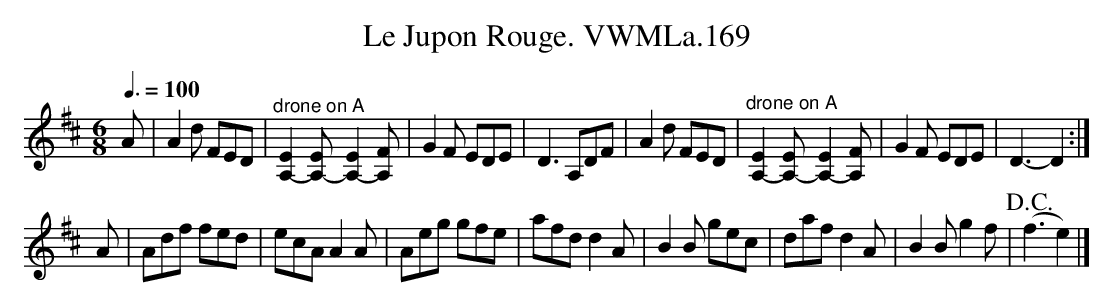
X:1
T:Le Jupon Rouge. VWMLa.169
M:6/8
L:1/8
Q:3/8=100
K:D
A|A2d FED|"^drone on A"[A,2-E2][A,-E] [A,2-E2][A,F]|\
G2F EDE|D3A,DF|A2d FED|\
"^drone on A"[A,2-E2][A,-E] [A,2-E2][A,F]|G2F EDE|D3- D2:|
A|Adf fed|ecA A2A|Aeg gfe|afd d2A|\
B2B gec|daf d2A|B2B g2f|!D.C.!(f3 e2)|]
